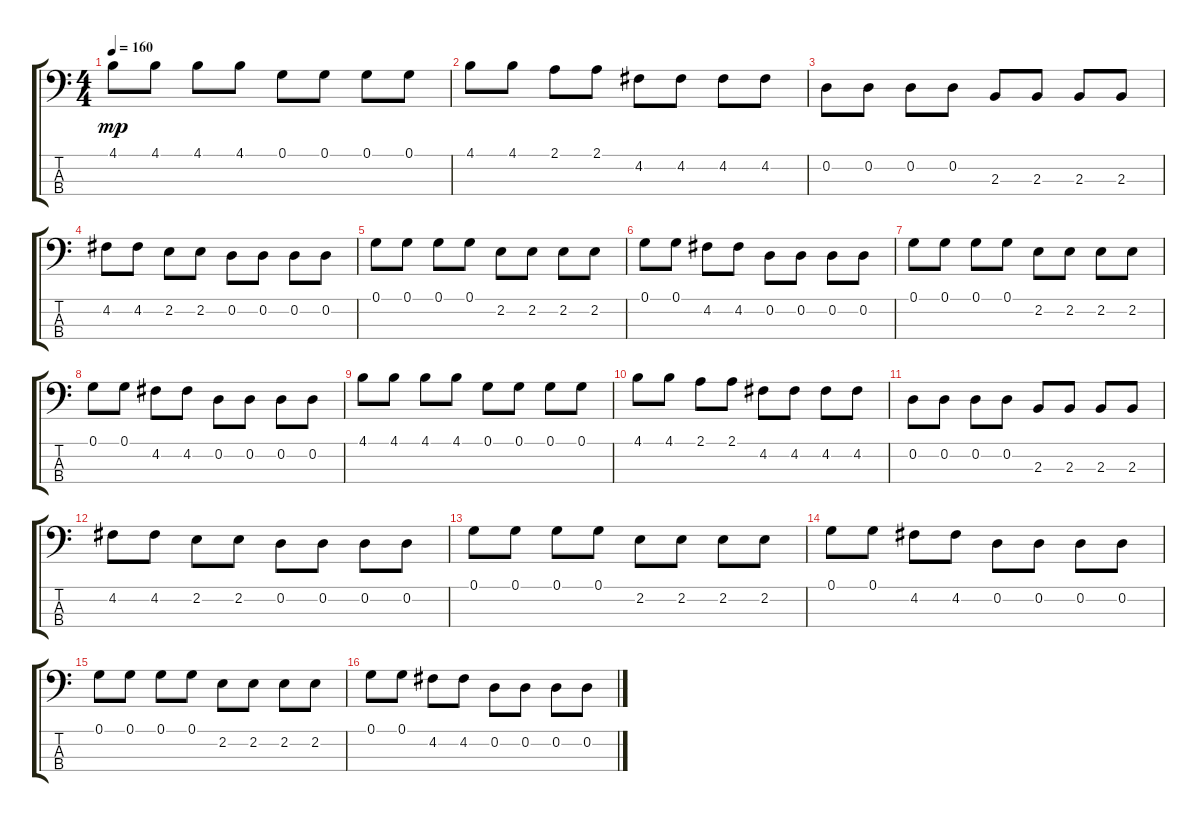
\track "" {instrument electricbasspick}
\staff {score tabs}
\tuning (G2 D2 A1 E1) {hide}
\ts (4 4)
\tempo 160
\clef f4
\ks c
4.1.8{dy mp} 4.1.8 4.1.8 4.1.8 0.1.8 0.1.8 0.1.8 0.1.8 |
4.1.8 4.1.8 2.1.8 2.1.8 4.2.8 4.2.8 4.2.8 4.2.8 |
0.2.8 0.2.8 0.2.8 0.2.8 2.3.8 2.3.8 2.3.8 2.3.8 |
4.2.8 4.2.8 2.2.8 2.2.8 0.2.8 0.2.8 0.2.8 0.2.8 |
0.1.8 0.1.8 0.1.8 0.1.8 2.2.8 2.2.8 2.2.8 2.2.8 |
0.1.8 0.1.8 4.2.8 4.2.8 0.2.8 0.2.8 0.2.8 0.2.8 |
0.1.8 0.1.8 0.1.8 0.1.8 2.2.8 2.2.8 2.2.8 2.2.8 |
0.1.8 0.1.8 4.2.8 4.2.8 0.2.8 0.2.8 0.2.8 0.2.8 |
4.1.8 4.1.8 4.1.8 4.1.8 0.1.8 0.1.8 0.1.8 0.1.8 |
4.1.8 4.1.8 2.1.8 2.1.8 4.2.8 4.2.8 4.2.8 4.2.8 |
0.2.8 0.2.8 0.2.8 0.2.8 2.3.8 2.3.8 2.3.8 2.3.8 |
4.2.8 4.2.8 2.2.8 2.2.8 0.2.8 0.2.8 0.2.8 0.2.8 |
0.1.8 0.1.8 0.1.8 0.1.8 2.2.8 2.2.8 2.2.8 2.2.8 |
0.1.8 0.1.8 4.2.8 4.2.8 0.2.8 0.2.8 0.2.8 0.2.8 |
0.1.8 0.1.8 0.1.8 0.1.8 2.2.8 2.2.8 2.2.8 2.2.8 |
0.1.8 0.1.8 4.2.8 4.2.8 0.2.8 0.2.8 0.2.8 0.2.8
